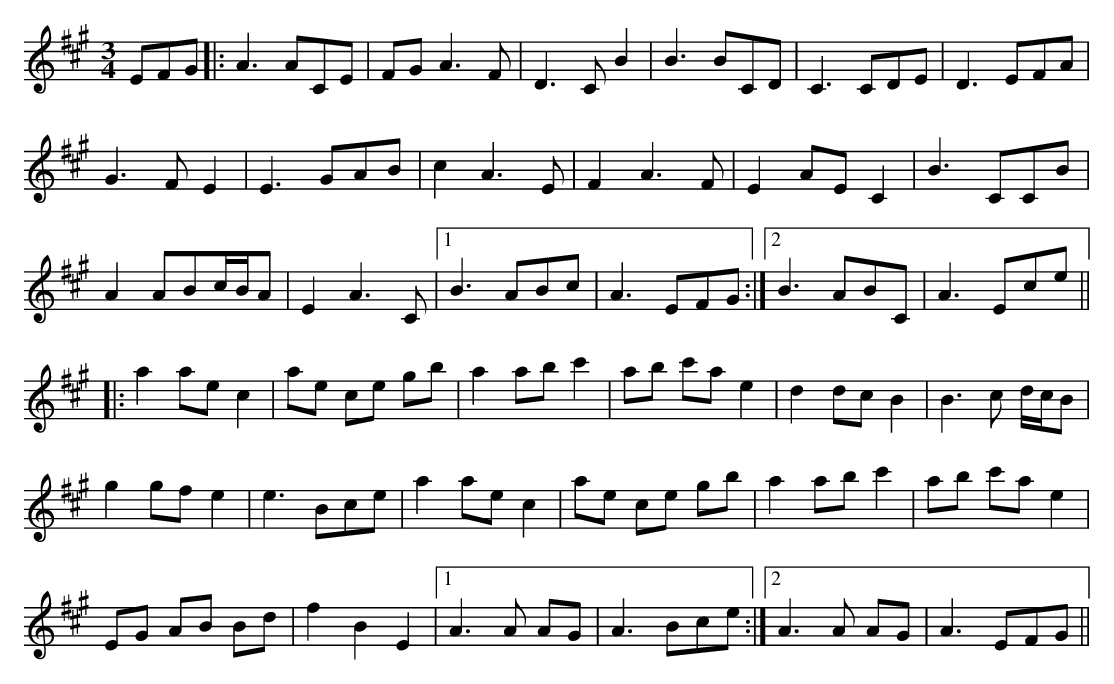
X:1
M:3/4
K:A
EFG|:A3 ACE|FG A3 F|D3 C B2|B3 BCD|C3 CDE|D3 EFA|
G3 F E2|E3 GAB|c2 A3 E|F2 A3 F|E2 AEC2|B3 CCB|
A2 ABc/B/A|E2 A3 C|1 B3 ABc|A3 EFG:|2 B3 ABC|A3 Ece||
|:a2 aec2|ae ce gb|a2 abc'2|ab c'ae2|d2 dcB2|B3 c d/c/B|
g2gfe2|e3Bce|a2aec2|ae ce gb|a2abc'2|ab c'ae2|
EG AB Bd|f2B2E2|1 A3A AG|A3Bce:|2 A3A AG|A3 EFG||
